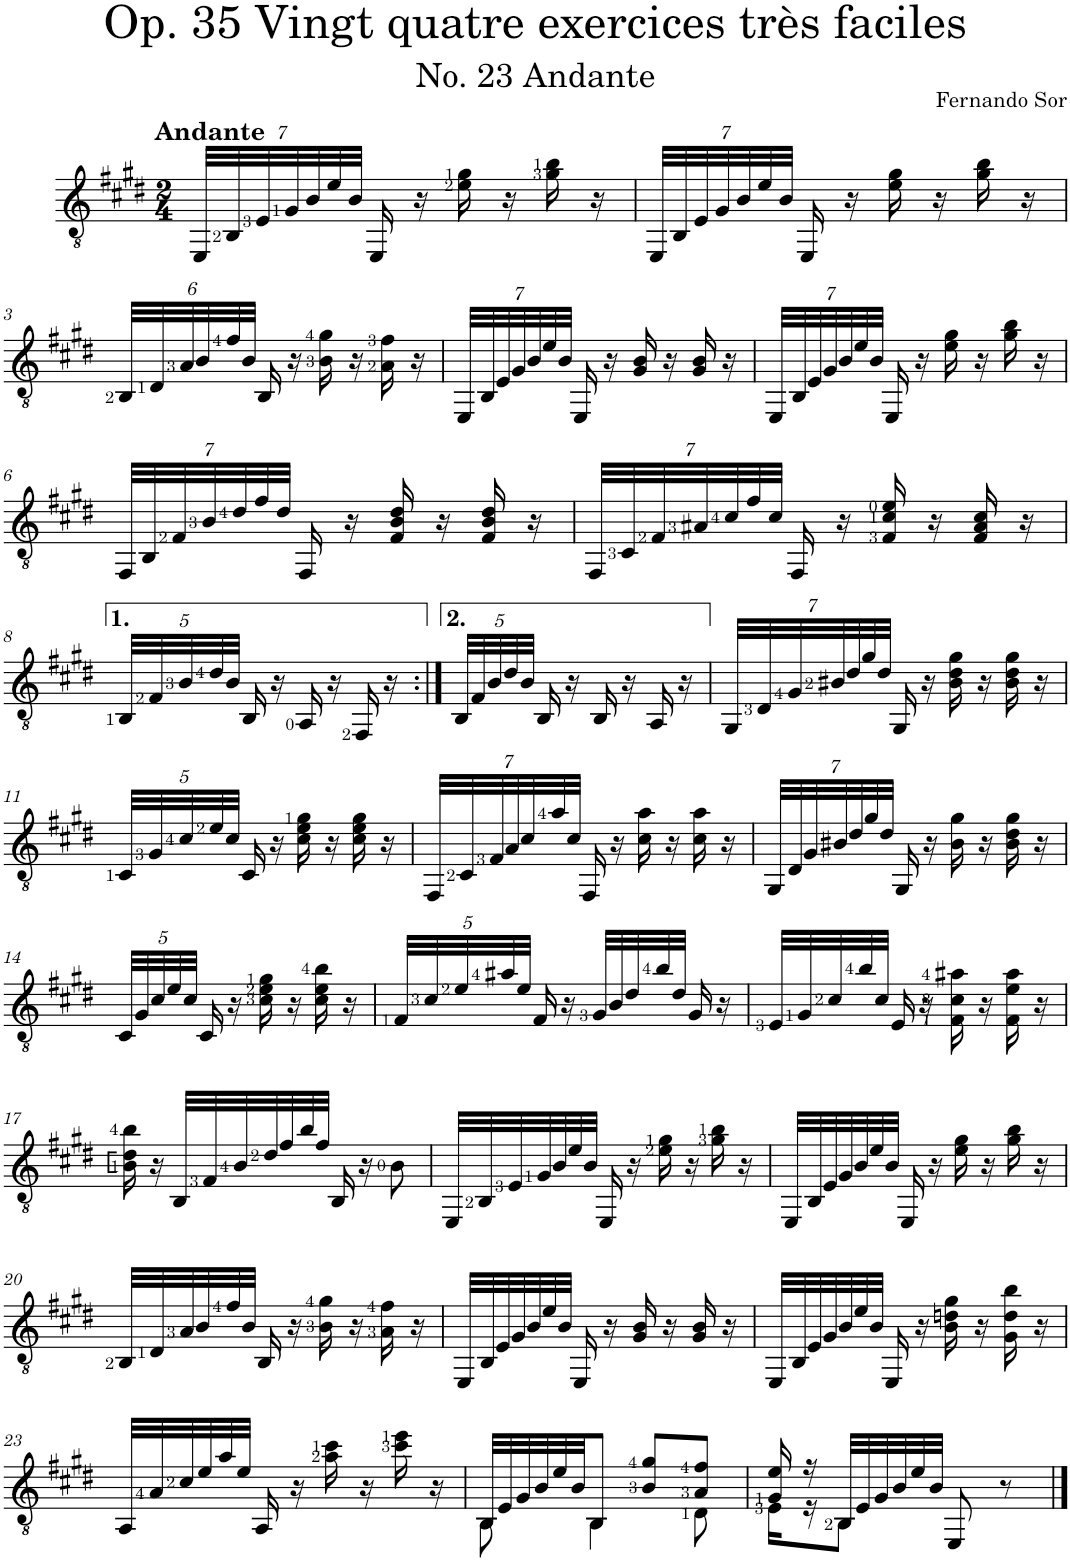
**kern
*part1
*staff1
*I"Classical Guitar
*clefGv2
*k[f#c#g#d#]
*E:
*M2/4
*Xbrackettup
=1
!LO:TX:a:B:t=Andante
56EE/LLL
56BB/
56E/
56G#/
56B/
56e/
56B/JJJ
16EE/
16r
16e\ 16g#\
16r
16g#\ 16b\
16r
=2
56EE/LLL
56BB/
56E/
56G#/
56B/
56e/
56B/JJJ
16EE/
16r
16e\ 16g#\
16r
16g#\ 16b\
16r
!!LO:LB:g=z
=3
48BB/LLL
48D#/
48A/
48B/
48f#/
48B/JJJ
16BB/
16r
16B\ 16g#\
16r
16A\ 16f#\
16r
=4
56EE/LLL
56BB/
56E/
56G#/
56B/
56e/
56B/JJJ
16EE/
16r
16G#/ 16B/
16r
16G#/ 16B/
16r
=5
56EE/LLL
56BB/
56E/
56G#/
56B/
56e/
56B/JJJ
16EE/
16r
16e\ 16g#\
16r
16g#\ 16b\
16r
!!LO:LB:g=z
=6
56FF#/LLL
56BB/
56F#/
56B/
56d#/
56f#/
56d#/JJJ
16FF#/
16r
16F#/ 16B/ 16d#/
16r
16F#/ 16B/ 16d#/
16r
=7
56FF#/LLL
56C#/
56F#/
56A#X/
56c#/
56f#/
56c#/JJJ
16FF#/
16r
16F#/ 16c#/ 16e/
16r
16F#/ 16A#/ 16c#/
16r
!!LO:LB:g=z
=8
40BB/LLL
40F#/
40B/
40d#/
40B/JJJ
16BB/
16r
16AA/
16r
16FF#/
16r
=9:|!
40BB/LLL
40F#/
40B/
40d#/
40B/JJJ
16BB/
16r
16BB/
16r
16AA/
16r
=10
56GG#/LLL
56D#/
56G#/
56B#X/
56d#/
56g#/
56d#/JJJ
16GG#/
16r
16B#\ 16d#\ 16g#\
16r
16B#\ 16d#\ 16g#\
16r
!!LO:LB:g=z
=11
40C#/LLL
40G#/
40c#/
40e/
40c#/JJJ
16C#/
16r
16c#\ 16e\ 16g#\
16r
16c#\ 16e\ 16g#\
16r
=12
56FF#/LLL
56C#/
56F#/
56A/
56c#/
56a/
56c#/JJJ
16FF#/
16r
16c#\ 16a\
16r
16c#\ 16a\
16r
=13
56GG#/LLL
56D#/
56G#/
56B#X/
56d#/
56g#/
56d#/JJJ
16GG#/
16r
16B#\ 16g#\
16r
16B#\ 16d#\ 16g#\
16r
!!LO:LB:g=z
=14
40C#/LLL
40G#/
40c#/
40e/
40c#/JJJ
16C#/
16r
16c#\ 16e\ 16g#\
16r
16c#\ 16e\ 16b\
16r
=15
40F#/LLL
40c#/
40e/
40a#X/
40e/JJJ
16F#/
16r
40G#/LLL
40B/
40d#/
40b/
40d#/JJJ
16G#/
16r
=16
40E/LLL
40G#/
40c#/
40b/
40c#/JJJ
16E/
16r
16F#\ 16c#\ 16a#X\
16r
16F#\ 16e\ 16a#\
16r
!!LO:LB:g=z
=17
16B\: 16d#\: 16b\:
16r
56BB/LLL
56F#/
56B/
56d#/
56f#/
56b/
56f#/JJJ
16BB/
16r
8B\
=18
56EE/LLL
56BB/
56E/
56G#/
56B/
56e/
56B/JJJ
16EE/
16r
16e\ 16g#\
16r
16g#\ 16b\
16r
=19
56EE/LLL
56BB/
56E/
56G#/
56B/
56e/
56B/JJJ
16EE/
16r
16e\ 16g#\
16r
16g#\ 16b\
16r
!!LO:LB:g=z
=20
48BB/LLL
48D#/
48A/
48B/
48f#/
48B/JJJ
16BB/
16r
16B\ 16g#\
16r
16A\ 16f#\
16r
=21
56EE/LLL
56BB/
56E/
56G#/
56B/
56e/
56B/JJJ
16EE/
16r
16G#/ 16B/
16r
16G#/ 16B/
16r
=22
56EE/LLL
56BB/
56E/
56G#/
56B/
56e/
56B/JJJ
16EE/
16r
16B\ 16dn\ 16g#\
16r
16G#\ 16d\ 16b\
16r
!!LO:LB:g=z
=23
48AA/LLL
48A/
48c#/
48e/
48a/
48e/JJJ
16AA/
16r
16a\ 16cc#\
16r
16cc#\ 16ee\
16r
=24
*^
48BB/LLL	8BB\
48E/	.
48G#/	.
48B/	.
48e/	.
48B/JJ	.
8BB/J	4BB\
8B/ 8g#/L	.
8A/ 8f#/J	8D#\
=25	=25
16G#/ 16e/	16E\LL
16r	16r
48BB/LLL	8BB\J
48E/	.
48G#/	.
48B/	.
48e/	.
48B/JJJ	.
8EE/	4ryy
8r	.
*v	*v
==
*-
